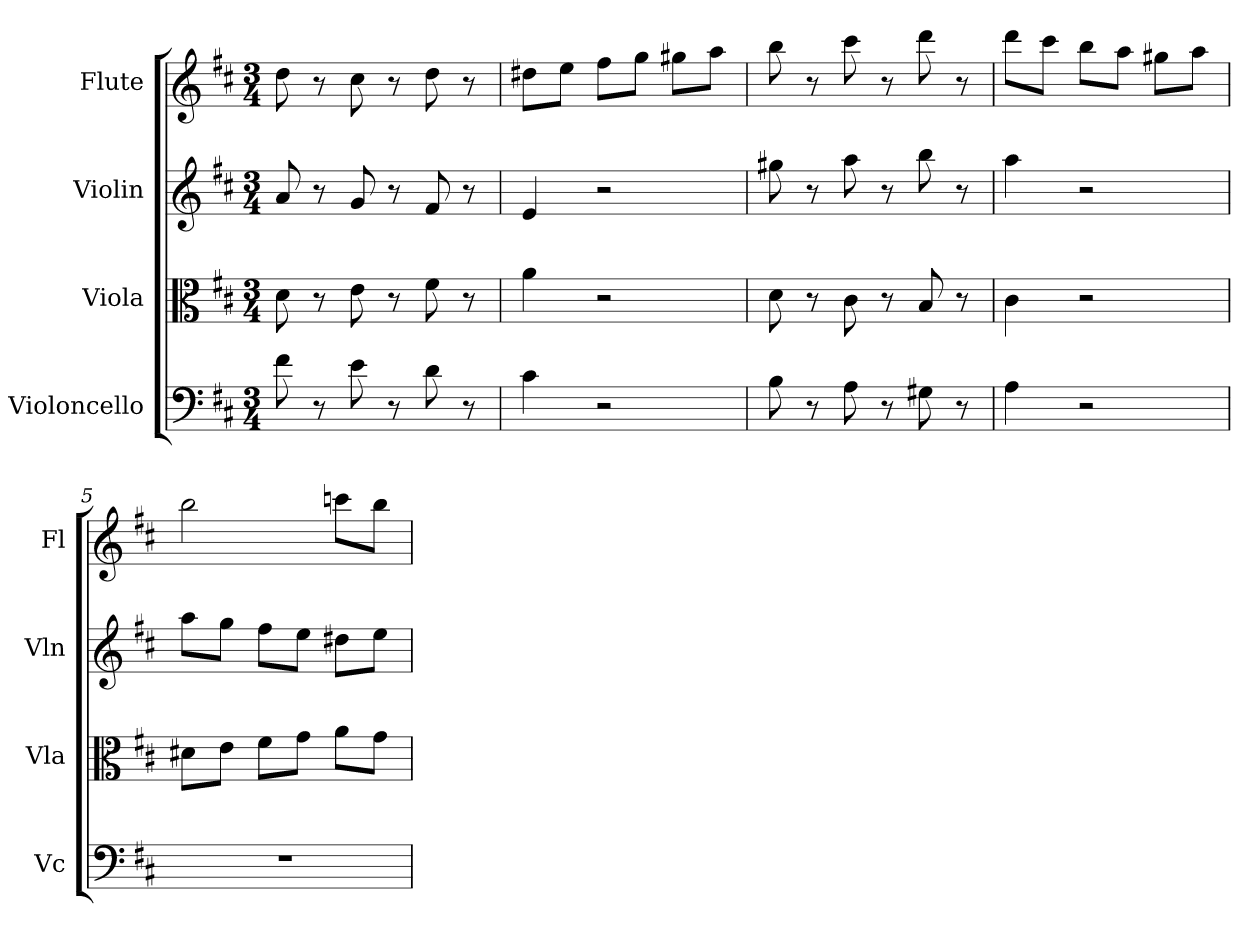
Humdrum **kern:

**kern	**kern	**kern	**kern
*part4	*part3	*part2	*part1
*staff4	*staff3	*staff2	*staff1
*I"Violoncello	*I"Viola	*I"Violin	*I"Flute
*I'Vc	*I'Vla	*I'Vln	*I'Fl
*clefF4	*clefC3	*	*
*k[f#c#]	*k[f#c#]	*k[f#c#]	*k[f#c#]
*D:	*D:	*D:	*D:
*M3/4	*M3/4	*M3/4	*M3/4
*MM112	*MM112	*MM112	*MM112
=	=	=	=
8f#	8d	8a	8dd
8r	8r	8r	8r
8e	8e	8g	8cc#
8r	8r	8r	8r
8d	8f#	8f#	8dd
8r	8r	8r	8r
=2	=2	=2	=2
4c#	4a	4e	8dd#XL
.	.	.	8eeJ
2r	2r	2r	8ff#L
.	.	.	8ggJ
.	.	.	8gg#XL
.	.	.	8aaJ
=3	=3	=3	=3
8B	8d	8gg#X	8bb
8r	8r	8r	8r
8A	8c#	8aa	8ccc#
8r	8r	8r	8r
8G#X	8B	8bb	8ddd
8r	8r	8r	8r
=4	=4	=4	=4
4A	4c#	4aa	8dddL
.	.	.	8ccc#J
2r	2r	2r	8bbL
.	.	.	8aaJ
.	.	.	8gg#XL
.	.	.	8aaJ
=5	=5	=5	=5
2.r	8d#X\L	8aaL	2bb
.	8e\J	8ggJ	.
.	8f#\L	8ff#L	.
.	8g\J	8eeJ	.
.	8a\L	8dd#XL	8cccnL
.	8g\J	8eeJ	8bbJ
=	=	=	=
*-	*-	*-	*-
